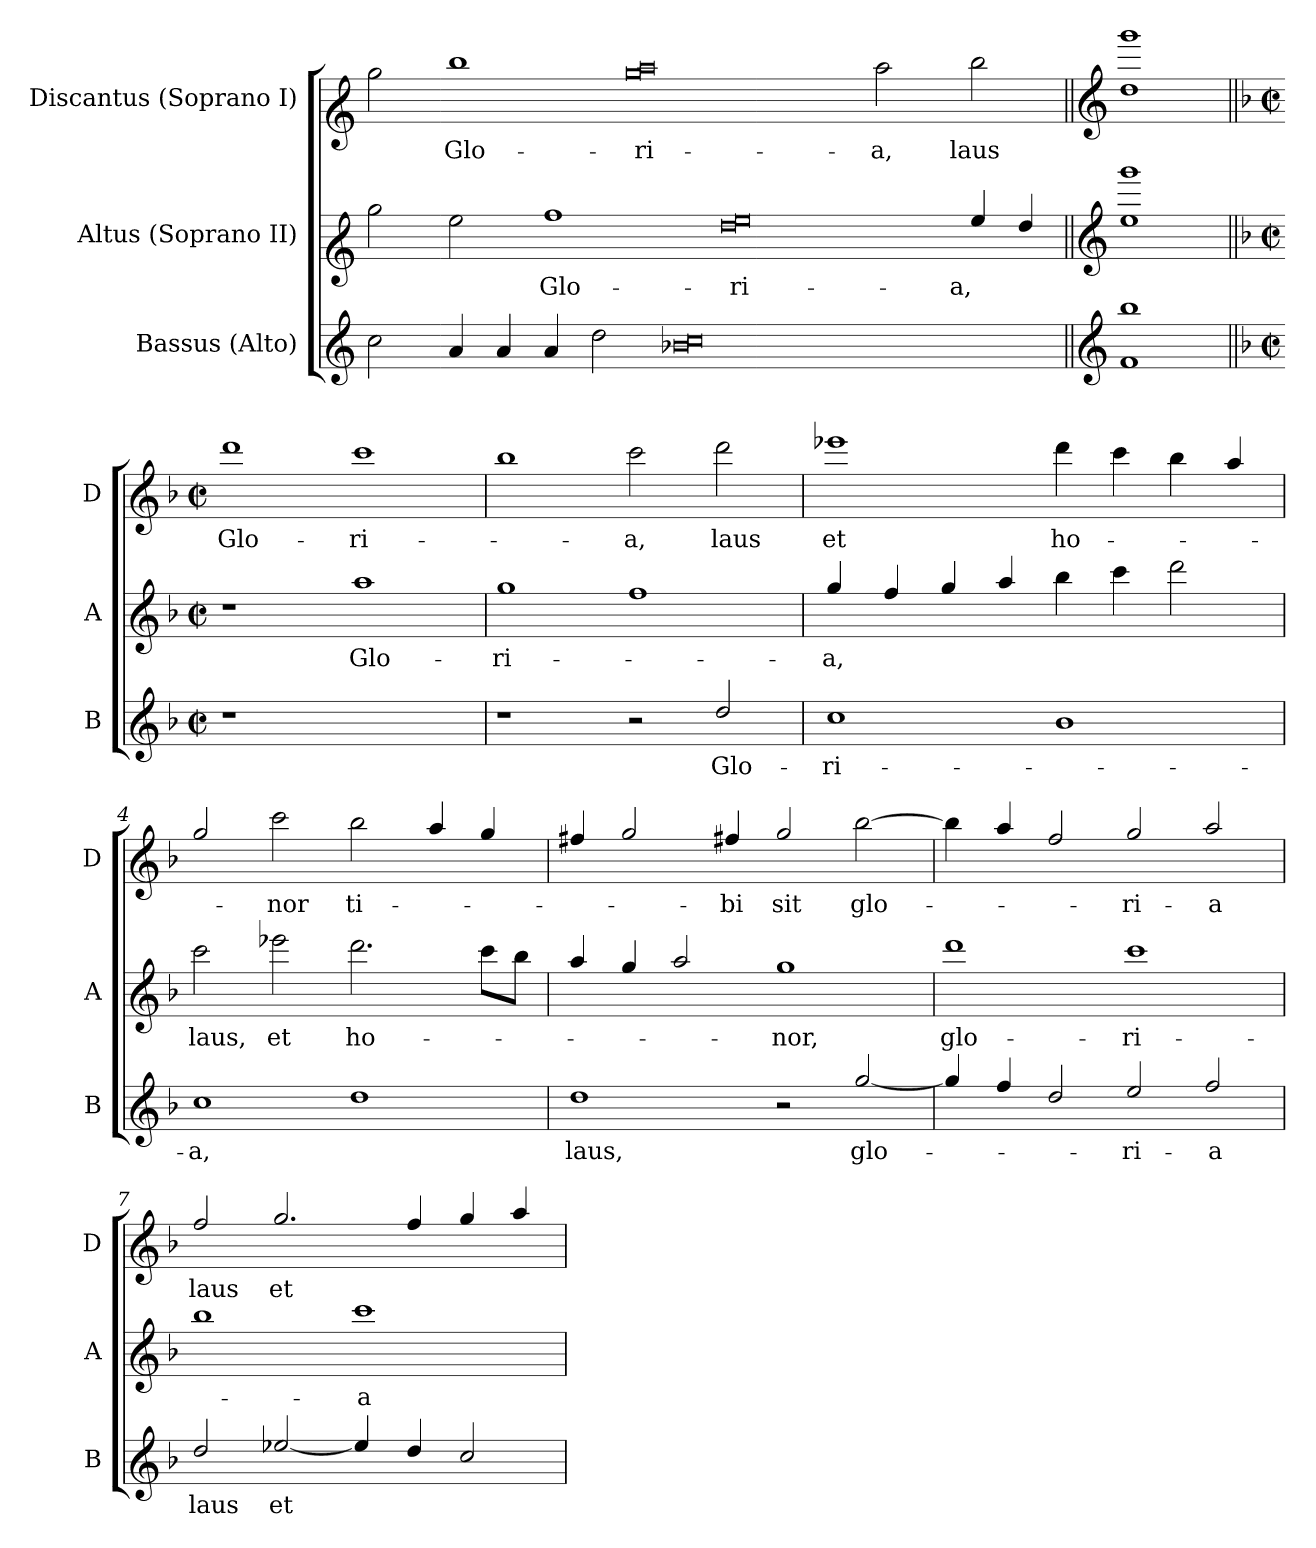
**kern	**text	**kern	**text	**kern	**text
*part3	*part3	*part2	*part2	*part1	*part1
*staff3	*staff3	*staff2	*staff2	*staff1	*staff1
*I"Bassus (Alto)	*	*I"Altus (Soprano II)	*	*I"Discantus (Soprano I)	*
*I'B	*	*I'A	*	*I'D	*
*	*	*clefG1	*	*clefG1	*
*ITrd7c12	*	*ITrd7c12	*	*ITrd7c12	*
*k[]	*	*k[]	*	*k[]	*
*C:	*	*C:	*	*C:	*
=	=	=	=	=	=
2c	.	2b	.	2b	.
=1X-	=1X-	=1X-	=1X-	=1X-	=1X-
!	!	!	!	!	!LO:LY:b
4A	.	2g	.	1dd	Glo-
4A	.	.	.	.	.
!	!	!	!LO:LY:b	!	!
4A	.	1a	Glo-	.	.
2d\	.	.	.	.	.
!	!	!	!	!	!LO:LY:b
.	.	.	.	0b 0cc	-ri-
0B- 0c	.	.	.	.	.
!	!	!	!LO:LY:b	!	!
.	.	0f 0g	-ri-	.	.
!	!	!	!	!	!LO:LY:b
.	.	.	.	2cc\	-a,
4ryy	.	.	.	.	.
!	!	!	!LO:LY:b	!	!
!	!	!	!	!	!LO:LY:b
2ryy	.	4g/	-a,	2dd\	laus
.	.	4f/	.	.	.
=2X||	=2X||	=2X||	=2X||	=2X||	=2X||
*clefG2	*	*clefG2	*	*clefG2	*
1F 1b	.	1e 1gg	.	1d 1gg	.
!!LO:LB:g=z
=1||	=1||	=1||	=1||	=1||	=1||
*k[b-]	*	*k[b-]	*	*k[b-]	*
*F:	*	*F:	*	*F:	*
*M2/2	*	*M2/2	*	*M2/2	*
*met(c|)	*	*met(c|)	*	*met(c|)	*
!	!	!	!	!	!LO:LY:b
1r	.	1r	.	1dd	Glo-
!	!	!	!LO:LY:b	!	!
!	!	!	!	!	!LO:LY:b
1ryy	.	1a	Glo-	1cc	-ri-
=2	=2	=2	=2	=2	=2
!	!	!	!LO:LY:b	!	!
1r	.	1g	-ri-	1b-	.
!	!	!	!	!	!LO:LY:b
2r	.	1f	.	2cc\	-a,
!	!LO:LY:b	!	!	!	!
!	!	!	!	!	!LO:LY:b
2d/	Glo-	.	.	2dd\	laus
!!LO:LB:g=z
=3	=3	=3	=3	=3	=3
!	!LO:LY:b	!	!	!	!
!	!	!	!LO:LY:b	!	!
!	!	!	!	!	!LO:LY:b
1c	-ri-	4g/	-a,	1ee-X	et
.	.	4f/	.	.	.
.	.	4g/	.	.	.
.	.	4a/	.	.	.
!	!	!	!	!	!LO:LY:b
1B-	.	4b-\	.	4dd\	ho-
.	.	4cc\	.	4cc\	.
.	.	2dd\	.	4b-\	.
.	.	.	.	4a/	.
=4	=4	=4	=4	=4	=4
!	!LO:LY:b	!	!	!	!
!	!	!	!LO:LY:b	!	!
1c	-a,	2cc\	laus,	2g/	.
!	!	!	!LO:LY:b	!	!
!	!	!	!	!	!LO:LY:b
.	.	2ee-X\	et	2cc\	-nor
!	!	!	!LO:LY:b	!	!
!	!	!	!	!	!LO:LY:b
1d	.	2.dd\	ho-	2b-\	ti-
.	.	.	.	4a/	.
.	.	8cc\L	.	4g/	.
.	.	8b-\J	.	.	.
=5	=5	=5	=5	=5	=5
!	!LO:LY:b	!	!	!	!
1d	laus,	4a/	.	4f#X/	.
.	.	4g/	.	2g/	.
.	.	2a/	.	.	.
!	!	!	!	!	!LO:LY:b
.	.	.	.	4f#X/	-bi
!	!	!	!LO:LY:b	!	!
!	!	!	!	!	!LO:LY:b
2r	.	1g	-nor,	2g/	sit
!	!LO:LY:b	!	!	!	!
!	!	!	!	!	!LO:LY:b
[2g/	glo-	.	.	[2b-\	glo-
=6	=6	=6	=6	=6	=6
!	!	!	!LO:LY:b	!	!
4g/]	.	1dd	glo-	4b-\]	.
4f/	.	.	.	4a/	.
2d/	.	.	.	2f/	.
!	!LO:LY:b	!	!	!	!
!	!	!	!LO:LY:b	!	!
!	!	!	!	!	!LO:LY:b
2e/	-ri-	1cc	-ri-	2g/	-ri-
!	!LO:LY:b	!	!	!	!
!	!	!	!	!	!LO:LY:b
2f/	-a	.	.	2a/	-a
!!LO:LB:g=z
=7	=7	=7	=7	=7	=7
!	!LO:LY:b	!	!	!	!
!	!	!	!	!	!LO:LY:b
2d/	laus	1b-	.	2f/	laus
!	!LO:LY:b	!	!	!	!
!	!	!	!	!	!LO:LY:b
[2e-X/	et	.	.	2.g/	et
!	!	!	!LO:LY:b	!	!
4e-/]	.	1cc	-a	.	.
4d/	.	.	.	4f/	.
2c/	.	.	.	4g/	.
.	.	.	.	4a/	.
=	=	=	=	=	=
*-	*-	*-	*-	*-	*-
